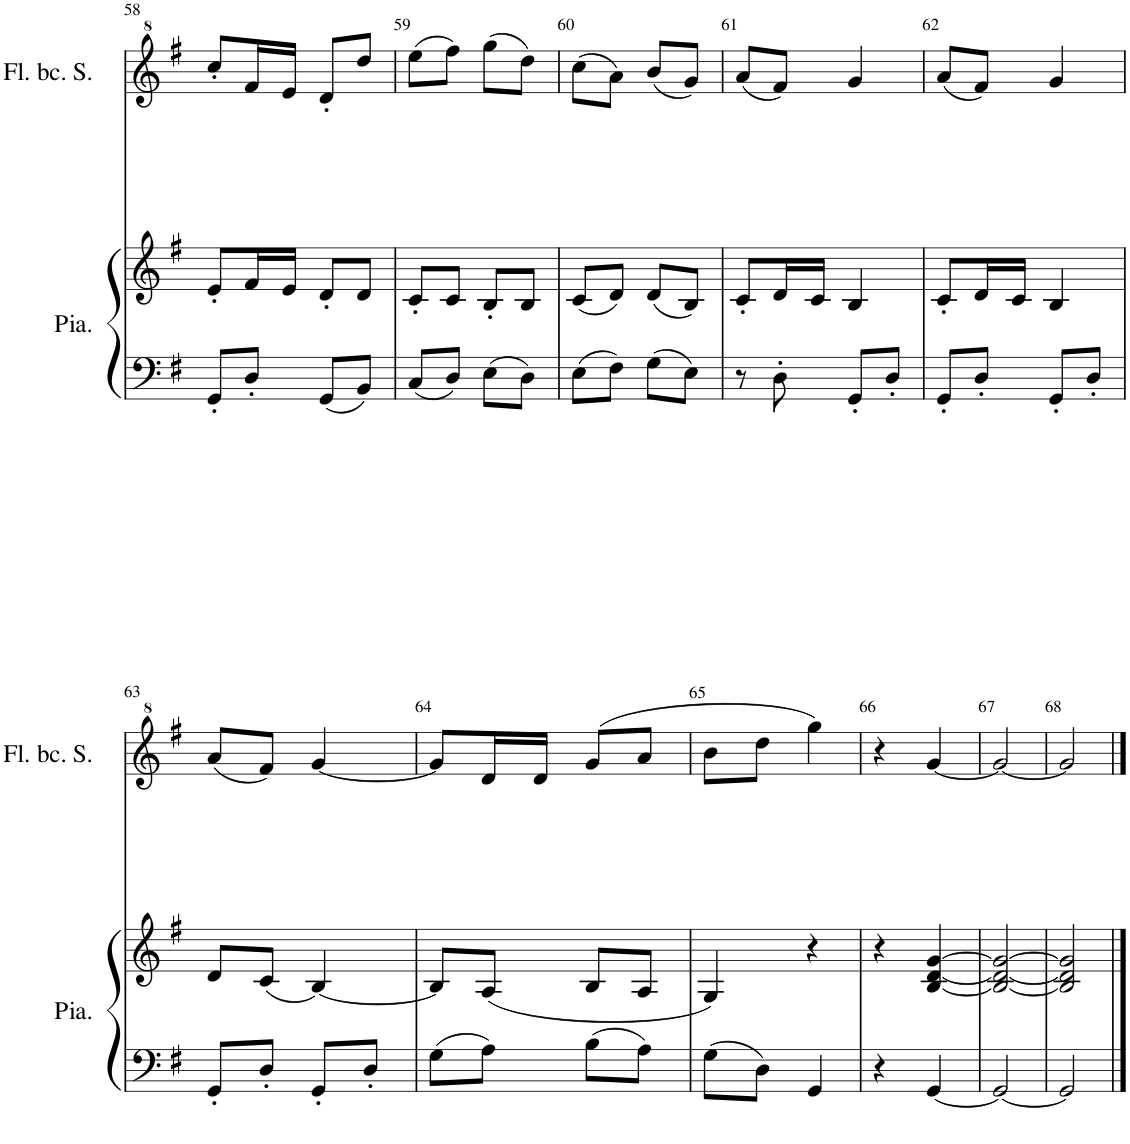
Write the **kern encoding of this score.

**kern	**kern	**kern
*part2	*part2	*part1
*staff3	*staff2	*staff1
*I"Piano	*	*I"Flûte à bec Soprano
*I'Pia.	*	*I'Fl. bc. S.
!!LO:PB:g=z
*clefF4	*clefG2	*clefG^2
*k[f#]	*k[f#]	*k[f#]
*M2/4	*M2/4	*M2/4
=58	=58	=58
8GG'/L	8e'/L	8ccc'/L
8D'/J	16f#/L	16ff#/L
.	16e/JJ	16ee/JJ
8GG/L	8d'/L	8dd'/L
8BB/J	8d/J	8ddd/J
=59	=59	=59
8C/L	8c'/L	(8eee\L
8D/J	8c/J	8fff#\J)
8E\L	8B'/L	(8ggg\L
8D\J	8B/J	8ddd\J)
=60	=60	=60
8E\L	(8c/L	(8ccc\L
8F#\J	8d/J)	8aa\J)
8G\L	(8d/L	(8bb/L
8E\J	8B/J)	8gg/J)
=61	=61	=61
8r	8c'/L	(8aa/L
8D'\	16d/L	8ff#/J)
.	16c/JJ	.
8GG'/L	4B/	4gg/
8D'/J	.	.
=62	=62	=62
8GG'/L	8c'/L	(8aa/L
8D'/J	16d/L	8ff#/J)
.	16c/JJ	.
8GG'/L	4B/	4gg/
8D'/J	.	.
!!LO:LB:g=z
=63	=63	=63
8GG'/L	8d/L	(8aa/L
8D'/J	(8c/J	8ff#/J)
8GG'/L	[4B/)	[4gg/
8D'/J	.	.
=64	=64	=64
8G\L	8B/L]	8gg/L]
8A\J	(8A/J	16dd/L
.	.	16dd/JJ
8B\L	8B/L	(>8gg/L
8A\J	8A/J	8aa/J
=65	=65	=65
8G\L	4G/)	8bb\L
8D\J	.	8ddd\J
4GG/	4r	4ggg\)
=66	=66	=66
4r	4r	4r
[4GG/	[4B/ [4d/ [4g/	[4gg/
=67	=67	=67
2GG/_	2B/_ 2d/_ 2g/_	2gg/_
=68	=68	=68
2GG/]	2B/] 2d/] 2g/]	2gg/]
==	==	==
*-	*-	*-
